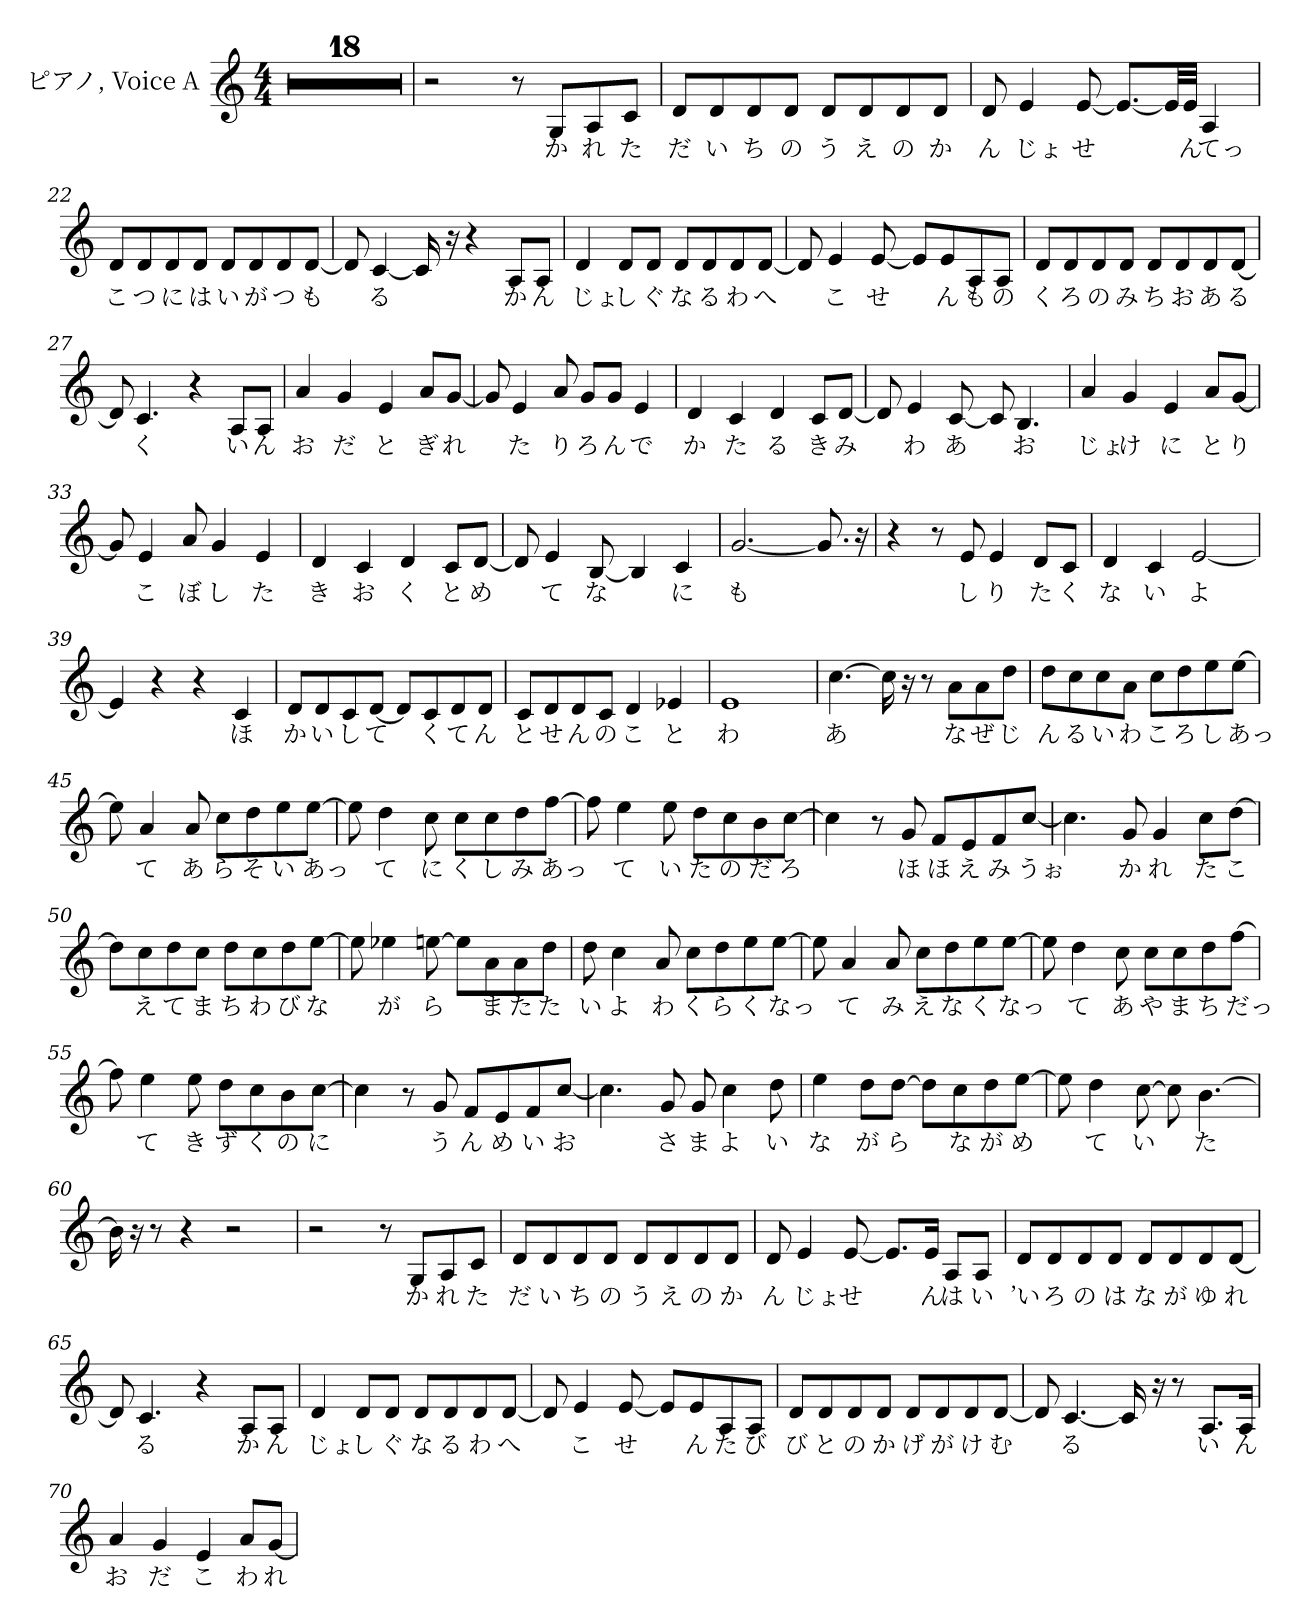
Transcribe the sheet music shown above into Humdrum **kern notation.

**kern	**text
*part1	*part1
*staff1	*staff1
*I"ピアノ, Voice A	*
*clefG2	*
*k[]	*
*M4/4	*
*MM172	*
=1	=1
1r	.
=2	=2
1r	.
=3	=3
1r	.
=4	=4
1r	.
=5	=5
1r	.
=6	=6
1r	.
=7	=7
1r	.
=8	=8
1r	.
=9	=9
1r	.
=10	=10
1r	.
=11	=11
1r	.
=12	=12
1r	.
=13	=13
1r	.
=14	=14
1r	.
=15	=15
1r	.
=16	=16
1r	.
=17	=17
1r	.
=18	=18
1r	.
!!LO:LB:g=z
=19	=19
2r	.
8r	.
!	!LO:LY:b
8G/L	か
!	!LO:LY:b
8A/	れ
!	!LO:LY:b
8c/J	た
=20	=20
!	!LO:LY:b
8d/L	だ
!	!LO:LY:b
8d/	い
!	!LO:LY:b
8d/	ち
!	!LO:LY:b
8d/J	の
!	!LO:LY:b
8d/L	う
!	!LO:LY:b
8d/	え
!	!LO:LY:b
8d/	の
!	!LO:LY:b
8d/J	か
=21	=21
!	!LO:LY:b
8d/	ん
!	!LO:LY:b
4e/	じょ
!	!LO:LY:b
[8e/	せ
8.e/L_	.
32e/LL]	.
!	!LO:LY:b
32e/JJJ	ん
!	!LO:LY:b
4A/	てっ
=22	=22
!	!LO:LY:b
8d/L	こ
!	!LO:LY:b
8d/	つ
!	!LO:LY:b
8d/	に
!	!LO:LY:b
8d/J	は
!	!LO:LY:b
8d/L	い
!	!LO:LY:b
8d/	が
!	!LO:LY:b
8d/	つ
!	!LO:LY:b
[8d/J	も
=23	=23
8d/]	.
!	!LO:LY:b
[4c/	る
16c/]	.
16r	.
4r	.
!	!LO:LY:b
8A/L	か
!	!LO:LY:b
8A/J	ん
!!LO:LB:g=z
=24	=24
!	!LO:LY:b
4d/	じょ
!	!LO:LY:b
8d/L	し
!	!LO:LY:b
8d/J	ぐ
!	!LO:LY:b
8d/L	な
!	!LO:LY:b
8d/	る
!	!LO:LY:b
8d/	わ
!	!LO:LY:b
[8d/J	へ
=25	=25
8d/]	.
!	!LO:LY:b
4e/	こ
!	!LO:LY:b
[8e/	せ
8e/L]	.
!	!LO:LY:b
8e/	ん
!	!LO:LY:b
8A/	も
!	!LO:LY:b
8A/J	の
=26	=26
!	!LO:LY:b
8d/L	く
!	!LO:LY:b
8d/	ろ
!	!LO:LY:b
8d/	の
!	!LO:LY:b
8d/J	み
!	!LO:LY:b
8d/L	ち
!	!LO:LY:b
8d/	お
!	!LO:LY:b
8d/	あ
!	!LO:LY:b
[8d/J	る
=27	=27
8d/]	.
!	!LO:LY:b
4.c/	く
4r	.
!	!LO:LY:b
8A/L	い
!	!LO:LY:b
8A/J	ん
=28	=28
!	!LO:LY:b
4a/	お
!	!LO:LY:b
4g/	だ
!	!LO:LY:b
4e/	と
!	!LO:LY:b
8a/L	ぎ
!	!LO:LY:b
[8g/J	れ
=29	=29
8g/]	.
!	!LO:LY:b
4e/	た
!	!LO:LY:b
8a/	り
!	!LO:LY:b
8g/L	ろ
!	!LO:LY:b
8g/J	ん
!	!LO:LY:b
4e/	で
!!LO:LB:g=z
=30	=30
!	!LO:LY:b
4d/	か
!	!LO:LY:b
4c/	た
!	!LO:LY:b
4d/	る
!	!LO:LY:b
8c/L	き
!	!LO:LY:b
[8d/J	み
=31	=31
8d/]	.
!	!LO:LY:b
4e/	わ
!	!LO:LY:b
[8c/	あ
8c/]	.
!	!LO:LY:b
4.B/	お
=32	=32
!	!LO:LY:b
4a/	じょ
!	!LO:LY:b
4g/	け
!	!LO:LY:b
4e/	に
!	!LO:LY:b
8a/L	と
!	!LO:LY:b
[8g/J	り
=33	=33
8g/]	.
!	!LO:LY:b
4e/	こ
!	!LO:LY:b
8a/	ぼ
!	!LO:LY:b
4g/	し
!	!LO:LY:b
4e/	た
=34	=34
!	!LO:LY:b
4d/	き
!	!LO:LY:b
4c/	お
!	!LO:LY:b
4d/	く
!	!LO:LY:b
8c/L	と
!	!LO:LY:b
[8d/J	め
=35	=35
8d/]	.
!	!LO:LY:b
4e/	て
!	!LO:LY:b
[8B/	な
4B/]	.
!	!LO:LY:b
4c/	に
=36	=36
!	!LO:LY:b
[2.g/	も
8.g/]	.
16r	.
!!LO:LB:g=z
=37	=37
4r	.
8r	.
!	!LO:LY:b
8e/	し
!	!LO:LY:b
4e/	り
!	!LO:LY:b
8d/L	た
!	!LO:LY:b
8c/J	く
=38	=38
!	!LO:LY:b
4d/	な
!	!LO:LY:b
4c/	い
!	!LO:LY:b
[2e/	よ
=39	=39
4e/]	.
4r	.
4r	.
!	!LO:LY:b
4c/	ほ
=40	=40
!	!LO:LY:b
8d/L	か
!	!LO:LY:b
8d/	い
!	!LO:LY:b
8c/	し
!	!LO:LY:b
[8d/J	て
8d/L]	.
!	!LO:LY:b
8c/	く
!	!LO:LY:b
8d/	て
!	!LO:LY:b
8d/J	ん
=41	=41
!	!LO:LY:b
8c/L	と
!	!LO:LY:b
8d/	せ
!	!LO:LY:b
8d/	ん
!	!LO:LY:b
8c/J	の
!	!LO:LY:b
4d/	こ
!	!LO:LY:b
4e-X/	と
=42	=42
!	!LO:LY:b
1e	わ
=43	=43
!	!LO:LY:b
[4.cc\	あ
16cc\]	.
16r	.
8r	.
!	!LO:LY:b
8a\L	な
!	!LO:LY:b
8a\	ぜ
!	!LO:LY:b
8dd\J	じ
!!LO:LB:g=z
=44	=44
!	!LO:LY:b
8dd\L	ん
!	!LO:LY:b
8cc\	る
!	!LO:LY:b
8cc\	い
!	!LO:LY:b
8a\J	わ
!	!LO:LY:b
8cc\L	こ
!	!LO:LY:b
8dd\	ろ
!	!LO:LY:b
8ee\	し
!	!LO:LY:b
[8ee\J	あっ
=45	=45
8ee\]	.
!	!LO:LY:b
4a/	て
!	!LO:LY:b
8a/	あ
!	!LO:LY:b
8cc\L	ら
!	!LO:LY:b
8dd\	そ
!	!LO:LY:b
8ee\	い
!	!LO:LY:b
[8ee\J	あっ
=46	=46
8ee\]	.
!	!LO:LY:b
4dd\	て
!	!LO:LY:b
8cc\	に
!	!LO:LY:b
8cc\L	く
!	!LO:LY:b
8cc\	し
!	!LO:LY:b
8dd\	み
!	!LO:LY:b
[8ff\J	あっ
=47	=47
8ff\]	.
!	!LO:LY:b
4ee\	て
!	!LO:LY:b
8ee\	い
!	!LO:LY:b
8dd\L	た
!	!LO:LY:b
8cc\	の
!	!LO:LY:b
8b\	だ
!	!LO:LY:b
[8cc\J	ろ
=48	=48
4cc\]	.
8r	.
!	!LO:LY:b
8g/	ほ
!	!LO:LY:b
8f/L	ほ
!	!LO:LY:b
8e/	え
!	!LO:LY:b
8f/	み
!	!LO:LY:b
[8cc/J	うぉ
!!LO:LB:g=z
=49	=49
4.cc\]	.
!	!LO:LY:b
8g/	か
!	!LO:LY:b
4g/	れ
!	!LO:LY:b
8cc\L	た
!	!LO:LY:b
[8dd\J	こ
=50	=50
8dd\L]	.
!	!LO:LY:b
8cc\	え
!	!LO:LY:b
8dd\	て
!	!LO:LY:b
8cc\J	ま
!	!LO:LY:b
8dd\L	ち
!	!LO:LY:b
8cc\	わ
!	!LO:LY:b
8dd\	び
!	!LO:LY:b
[8ee\J	な
=51	=51
8ee\]	.
!	!LO:LY:b
4ee-X\	が
!	!LO:LY:b
[8een\	ら
8ee\L]	.
!	!LO:LY:b
8a\	ま
!	!LO:LY:b
8a\	た
!	!LO:LY:b
8dd\J	た
=52	=52
!	!LO:LY:b
8dd\	い
!	!LO:LY:b
4cc\	よ
!	!LO:LY:b
8a/	わ
!	!LO:LY:b
8cc\L	く
!	!LO:LY:b
8dd\	ら
!	!LO:LY:b
8ee\	く
!	!LO:LY:b
[8ee\J	なっ
=53	=53
8ee\]	.
!	!LO:LY:b
4a/	て
!	!LO:LY:b
8a/	み
!	!LO:LY:b
8cc\L	え
!	!LO:LY:b
8dd\	な
!	!LO:LY:b
8ee\	く
!	!LO:LY:b
[8ee\J	なっ
!!LO:LB:g=z
=54	=54
8ee\]	.
!	!LO:LY:b
4dd\	て
!	!LO:LY:b
8cc\	あ
!	!LO:LY:b
8cc\L	や
!	!LO:LY:b
8cc\	ま
!	!LO:LY:b
8dd\	ち
!	!LO:LY:b
[8ff\J	だっ
=55	=55
8ff\]	.
!	!LO:LY:b
4ee\	て
!	!LO:LY:b
8ee\	き
!	!LO:LY:b
8dd\L	ず
!	!LO:LY:b
8cc\	く
!	!LO:LY:b
8b\	の
!	!LO:LY:b
[8cc\J	に
=56	=56
4cc\]	.
8r	.
!	!LO:LY:b
8g/	う
!	!LO:LY:b
8f/L	ん
!	!LO:LY:b
8e/	め
!	!LO:LY:b
8f/	い
!	!LO:LY:b
[8cc/J	お
=57	=57
4.cc\]	.
!	!LO:LY:b
8g/	さ
!	!LO:LY:b
8g/	ま
!	!LO:LY:b
4cc\	よ
!	!LO:LY:b
8dd\	い
=58	=58
!	!LO:LY:b
4ee\	な
!	!LO:LY:b
8dd\L	が
!	!LO:LY:b
[8dd\J	ら
8dd\L]	.
!	!LO:LY:b
8cc\	な
!	!LO:LY:b
8dd\	が
!	!LO:LY:b
[8ee\J	め
=59	=59
8ee\]	.
!	!LO:LY:b
4dd\	て
!	!LO:LY:b
[8cc\	い
8cc\]	.
!	!LO:LY:b
[4.b\	た
!!LO:LB:g=z
=60	=60
16b\]	.
16r	.
8r	.
4r	.
2r	.
=61	=61
2r	.
8r	.
!	!LO:LY:b
8G/L	か
!	!LO:LY:b
8A/	れ
!	!LO:LY:b
8c/J	た
=62	=62
!	!LO:LY:b
8d/L	だ
!	!LO:LY:b
8d/	い
!	!LO:LY:b
8d/	ち
!	!LO:LY:b
8d/J	の
!	!LO:LY:b
8d/L	う
!	!LO:LY:b
8d/	え
!	!LO:LY:b
8d/	の
!	!LO:LY:b
8d/J	か
=63	=63
!	!LO:LY:b
8d/	ん
!	!LO:LY:b
4e/	じょ
!	!LO:LY:b
[8e/	せ
8.e/L]	.
!	!LO:LY:b
16e/Jk	ん
!	!LO:LY:b
8A/L	は
!	!LO:LY:b
8A/J	い
=64	=64
!	!LO:LY:b
8d/L	’い
!	!LO:LY:b
8d/	ろ
!	!LO:LY:b
8d/	の
!	!LO:LY:b
8d/J	は
!	!LO:LY:b
8d/L	な
!	!LO:LY:b
8d/	が
!	!LO:LY:b
8d/	ゆ
!	!LO:LY:b
[8d/J	れ
=65	=65
8d/]	.
!	!LO:LY:b
4.c/	る
4r	.
!	!LO:LY:b
8A/L	か
!	!LO:LY:b
8A/J	ん
!!LO:LB:g=z
=66	=66
!	!LO:LY:b
4d/	じょ
!	!LO:LY:b
8d/L	し
!	!LO:LY:b
8d/J	ぐ
!	!LO:LY:b
8d/L	な
!	!LO:LY:b
8d/	る
!	!LO:LY:b
8d/	わ
!	!LO:LY:b
[8d/J	へ
=67	=67
8d/]	.
!	!LO:LY:b
4e/	こ
!	!LO:LY:b
[8e/	せ
8e/L]	.
!	!LO:LY:b
8e/	ん
!	!LO:LY:b
8A/	た
!	!LO:LY:b
8A/J	び
=68	=68
!	!LO:LY:b
8d/L	び
!	!LO:LY:b
8d/	と
!	!LO:LY:b
8d/	の
!	!LO:LY:b
8d/J	か
!	!LO:LY:b
8d/L	げ
!	!LO:LY:b
8d/	が
!	!LO:LY:b
8d/	け
!	!LO:LY:b
[8d/J	む
=69	=69
8d/]	.
!	!LO:LY:b
[4.c/	る
16c/]	.
16r	.
8r	.
!	!LO:LY:b
8.A/L	い
!	!LO:LY:b
16A/Jk	ん
=70	=70
!	!LO:LY:b
4a/	お
!	!LO:LY:b
4g/	だ
!	!LO:LY:b
4e/	こ
!	!LO:LY:b
8a/L	わ
!	!LO:LY:b
[8g/J	れ
=	=
*-	*-
